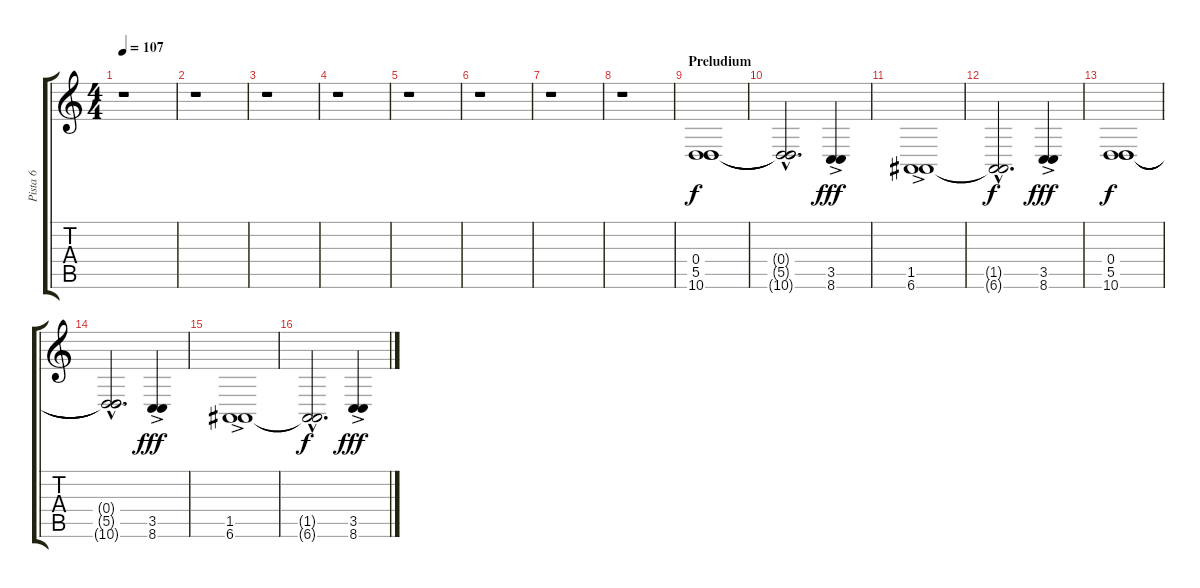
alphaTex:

\track ("Pista 6" "Pista 6") {instrument choiraahs}
\staff {score tabs}
\tuning (E4 B3 G3 D3 A2 E2) {hide}
\ts (4 4)
\tempo 107
\clef g2
\ks c
r.1{dy f} |
r.1 |
r.1 |
r.1 |
r.1 |
r.1 |
r.1 |
r.1 |
\section ("" "Preludium")
(0.4 5.5 10.6).1 |
(0.4{hac t} 5.5{hac t} 10.6{hac t}).2{d} (3.5{ac} 8.6{ac}).4{dy fff} |
(1.5{ac} 6.6{ac}).1 |
(1.5{hac t} 6.6{hac t}).2{d dy f} (3.5{ac} 8.6).4{dy fff} |
(0.4 5.5 10.6).1{dy f} |
(0.4{hac t} 5.5{hac t} 10.6{hac t}).2{d} (3.5{ac} 8.6{ac}).4{dy fff} |
(1.5{ac} 6.6{ac}).1 |
(1.5{hac t} 6.6{hac t}).2{d dy f} (3.5{ac} 8.6).4{dy fff}
